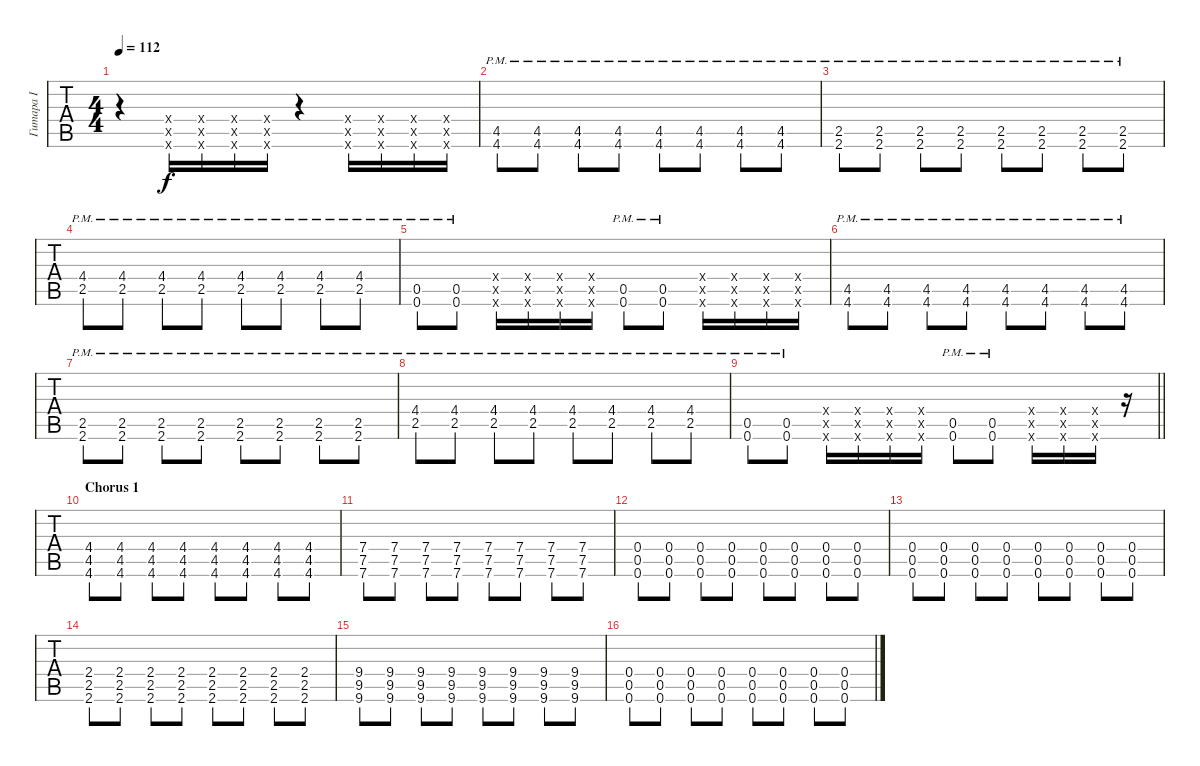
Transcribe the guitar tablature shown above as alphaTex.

\track ("Гитара I" "Гитара I") {instrument distortionguitar}
\staff {tabs}
\tuning (E4 B3 G3 D3 A2 D2) {hide}
\ts (4 4)
\tempo 112
\clef g2
\ks c
r.4{dy f} (0.4{x} 0.5{x} 0.6{x}).16 (0.4{x} 0.5{x} 0.6{x}).16 (0.4{x} 0.5{x} 0.6{x}).16 (0.4{x} 0.5{x} 0.6{x}).16 r.4 (0.4{x} 0.5{x} 0.6{x}).16 (0.4{x} 0.5{x} 0.6{x}).16 (0.4{x} 0.5{x} 0.6{x}).16 (0.4{x} 0.5{x} 0.6{x}).16 |
(4.5{pm st} 4.6{pm st}).8{instrument overdrivenguitar} (4.5{pm st} 4.6{pm st}).8 (4.5{pm st} 4.6{pm st}).8 (4.5{pm st} 4.6{pm st}).8 (4.5{pm st} 4.6{pm st}).8 (4.5{pm st} 4.6{pm st}).8 (4.5{pm st} 4.6{pm st}).8 (4.5{pm st} 4.6{pm st}).8 |
(2.5{pm st} 2.6{pm st}).8 (2.5{pm st} 2.6{pm st}).8 (2.5{pm st} 2.6{pm st}).8 (2.5{pm st} 2.6{pm st}).8 (2.5{pm st} 2.6{pm st}).8 (2.5{pm st} 2.6{pm st}).8 (2.5{pm st} 2.6{pm st}).8 (2.5{pm st} 2.6{pm st}).8 |
(4.4{pm st} 2.5{pm st}).8 (4.4{pm st} 2.5{pm st}).8 (4.4{pm st} 2.5{pm st}).8 (4.4{pm st} 2.5{pm st}).8 (4.4{pm st} 2.5{pm st}).8 (4.4{pm st} 2.5{pm st}).8 (4.4{pm st} 2.5{pm st}).8 (4.4{pm st} 2.5{pm st}).8 |
(0.5{pm st} 0.6{pm st}).8 (0.5{pm st} 0.6{pm st}).8 (0.4{x} 0.5{x} 0.6{x}).16 (0.4{x} 0.5{x} 0.6{x}).16 (0.4{x} 0.5{x} 0.6{x}).16 (0.4{x} 0.5{x} 0.6{x}).16 (0.5{pm st} 0.6{pm st}).8 (0.5{pm st} 0.6{pm st}).8 (0.4{x} 0.5{x} 0.6{x}).16 (0.4{x} 0.5{x} 0.6{x}).16 (0.4{x} 0.5{x} 0.6{x}).16 (0.4{x} 0.5{x} 0.6{x}).16 |
(4.5{pm st} 4.6{pm st}).8 (4.5{pm st} 4.6{pm st}).8 (4.5{pm st} 4.6{pm st}).8 (4.5{pm st} 4.6{pm st}).8 (4.5{pm st} 4.6{pm st}).8 (4.5{pm st} 4.6{pm st}).8 (4.5{pm st} 4.6{pm st}).8 (4.5{pm st} 4.6{pm st}).8 |
(2.5{pm st} 2.6{pm st}).8 (2.5{pm st} 2.6{pm st}).8 (2.5{pm st} 2.6{pm st}).8 (2.5{pm st} 2.6{pm st}).8 (2.5{pm st} 2.6{pm st}).8 (2.5{pm st} 2.6{pm st}).8 (2.5{pm st} 2.6{pm st}).8 (2.5{pm st} 2.6{pm st}).8 |
(4.4{pm st} 2.5{pm st}).8 (4.4{pm st} 2.5{pm st}).8 (4.4{pm st} 2.5{pm st}).8 (4.4{pm st} 2.5{pm st}).8 (4.4{pm st} 2.5{pm st}).8 (4.4{pm st} 2.5{pm st}).8 (4.4{pm st} 2.5{pm st}).8 (4.4{pm st} 2.5{pm st}).8 |
\barLineRight lightlight
(0.5{pm st} 0.6{pm st}).8 (0.5{pm st} 0.6{pm st}).8 (0.4{x} 0.5{x} 0.6{x}).16 (0.4{x} 0.5{x} 0.6{x}).16 (0.4{x} 0.5{x} 0.6{x}).16 (0.4{x} 0.5{x} 0.6{x}).16 (0.5{pm st} 0.6{pm st}).8 (0.5{pm st} 0.6{pm st}).8 (0.4{x} 0.5{x} 0.6{x}).16 (0.4{x} 0.5{x} 0.6{x}).16 (0.4{x} 0.5{x} 0.6{x}).16 r.16 |
\section ("" "Chorus 1")
(4.4 4.5 4.6).8{instrument distortionguitar} (4.4 4.5 4.6).8 (4.4 4.5 4.6).8 (4.4 4.5 4.6).8 (4.4 4.5 4.6).8 (4.4 4.5 4.6).8 (4.4 4.5 4.6).8 (4.4 4.5 4.6).8 |
(7.4 7.5 7.6).8 (7.4 7.5 7.6).8 (7.4 7.5 7.6).8 (7.4 7.5 7.6).8 (7.4 7.5 7.6).8 (7.4 7.5 7.6).8 (7.4 7.5 7.6).8 (7.4 7.5 7.6).8 |
(0.4 0.5 0.6).8 (0.4 0.5 0.6).8 (0.4 0.5 0.6).8 (0.4 0.5 0.6).8 (0.4 0.5 0.6).8 (0.4 0.5 0.6).8 (0.4 0.5 0.6).8 (0.4 0.5 0.6).8 |
(0.4 0.5 0.6).8 (0.4 0.5 0.6).8 (0.4 0.5 0.6).8 (0.4 0.5 0.6).8 (0.4 0.5 0.6).8 (0.4 0.5 0.6).8 (0.4 0.5 0.6).8 (0.4 0.5 0.6).8 |
(2.4 2.5 2.6).8 (2.4 2.5 2.6).8 (2.4 2.5 2.6).8 (2.4 2.5 2.6).8 (2.4 2.5 2.6).8 (2.4 2.5 2.6).8 (2.4 2.5 2.6).8 (2.4 2.5 2.6).8 |
(9.4 9.5 9.6).8 (9.4 9.5 9.6).8 (9.4 9.5 9.6).8 (9.4 9.5 9.6).8 (9.4 9.5 9.6).8 (9.4 9.5 9.6).8 (9.4 9.5 9.6).8 (9.4 9.5 9.6).8 |
(0.4 0.5 0.6).8 (0.4 0.5 0.6).8 (0.4 0.5 0.6).8 (0.4 0.5 0.6).8 (0.4 0.5 0.6).8 (0.4 0.5 0.6).8 (0.4 0.5 0.6).8 (0.4 0.5 0.6).8
